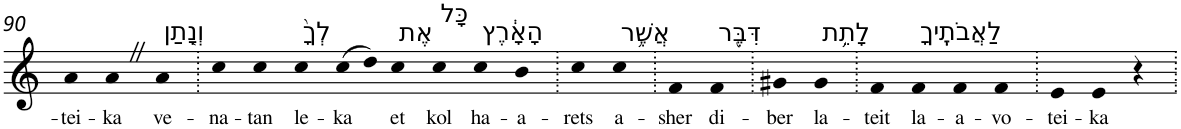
**kern	**text
*part1	*part1
*staff1	*staff1
*I"Piano	*
*I'Pno	*
!!LO:PB:g=z
*clefG2	*
*k[]	*
=90	=90
!	!LO:LY:b
4a	-tei-
!	!LO:LY:b
4aZ	-ka
!LO:TX:a:t=וְנָ֤תַן	!
!	!LO:LY:b
4a	ve-
=91.	=91.
!	!LO:LY:b
4cc	-na-
!	!LO:LY:b
4cc	-tan
!LO:TX:a:t=לְךָ֙	!
!	!LO:LY:b
4cc	le-
!	!LO:LY:b
(8cc	-ka
8dd)	.
!LO:TX:a:t=אֶת	!
!	!LO:LY:b
4cc	et
!LO:TX:a:t=כָּל	!
!	!LO:LY:b
4cc	kol
!LO:TX:a:t=הָאָ֔רֶץ	!
!	!LO:LY:b
4cc	ha-
!	!LO:LY:b
4b	-a-
=92.	=92.
!	!LO:LY:b
4cc	-rets
!LO:TX:a:t=אֲשֶׁ֥ר	!
!	!LO:LY:b
4cc	a-
=93.	=93.
!	!LO:LY:b
4f	-sher
!LO:TX:a:t=דִּבֶּ֖ר	!
!	!LO:LY:b
4f	di-
=94.	=94.
!	!LO:LY:b
4g#X	-ber
!LO:TX:a:t=לָתֵ֥ת	!
!	!LO:LY:b
4g#	la-
=95.	=95.
!	!LO:LY:b
4f	-teit
!LO:TX:a:t=לַאֲבֹתֶֽיךָ	!
!	!LO:LY:b
4f	la-
!	!LO:LY:b
4f	-a-
!	!LO:LY:b
4f	-vo-
=96.	=96.
!	!LO:LY:b
4e	-tei-
!	!LO:LY:b
4e	-ka
4r	.
=.	=.
*-	*-
